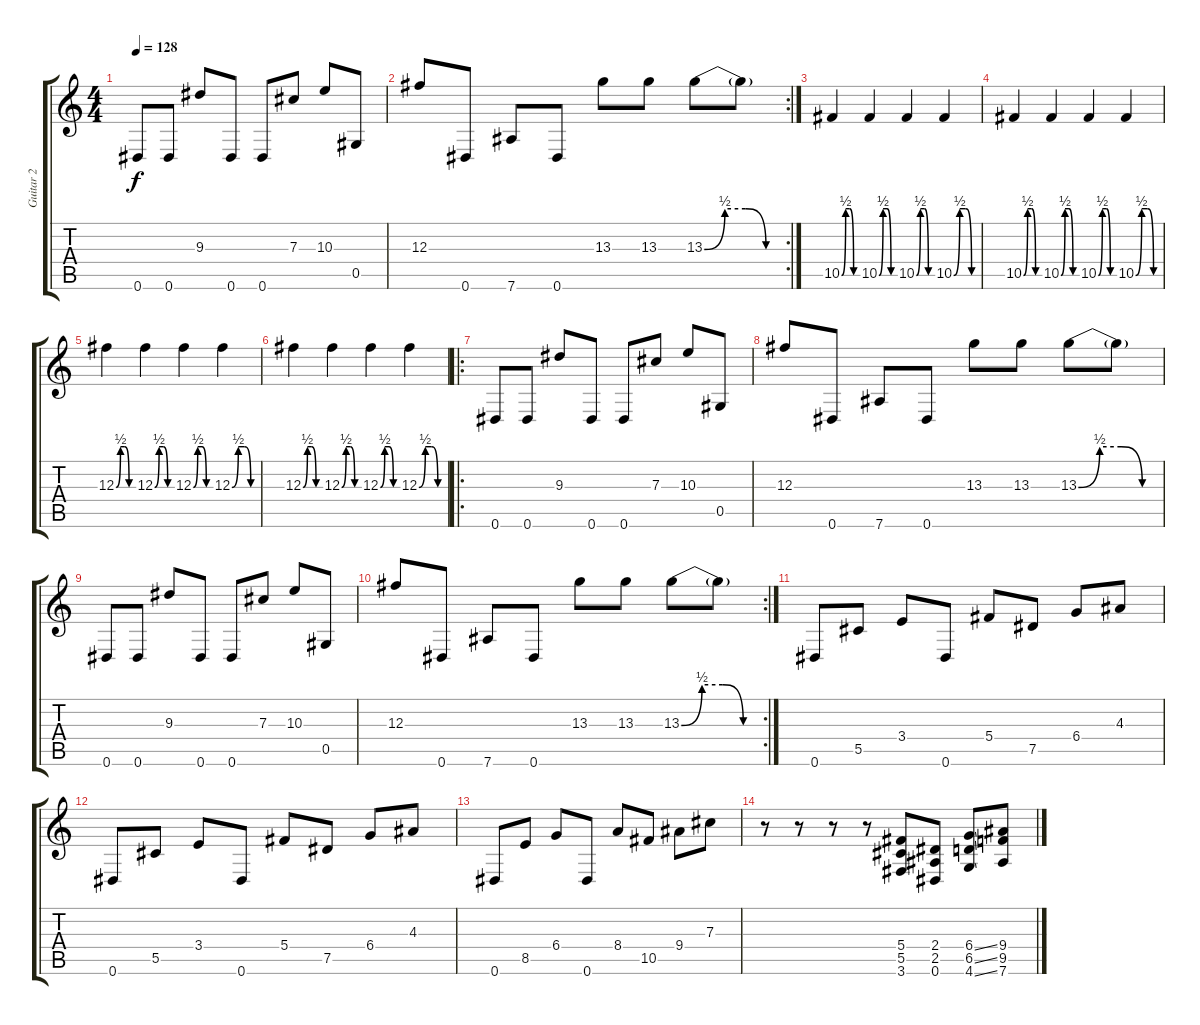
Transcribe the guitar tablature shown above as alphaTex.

\track ("Guitar 2" "Guitar 2") {instrument distortionguitar}
\staff {score tabs}
\tuning (Eb4 Bb3 Gb3 Db3 Ab2 Eb2) {hide}
\ts (4 4)
\tempo 128
\clef g2
\ks c
0.6.8{dy f} 0.6.8 9.3.8 0.6.8 0.6.8 7.3.8 10.3.8 0.5.8 |
\rc 2
12.3.8 0.6.8 7.6.8 0.6.8 13.3.8 13.3.8 13.3{be (custom 0 0 15 2 30 2 45 0 60 0)}.8 13.3{t}.8 |
10.5{be (custom 0 0 15 2 30 2 45 0 60 0)}.4 10.5{be (custom 0 0 15 2 30 2 45 0 60 0)}.4 10.5{be (custom 0 0 15 2 30 2 45 0 60 0)}.4 10.5{be (custom 0 0 15 2 30 2 45 0 60 0)}.4 |
10.5{be (custom 0 0 15 2 30 2 45 0 60 0)}.4 10.5{be (custom 0 0 15 2 30 2 45 0 60 0)}.4 10.5{be (custom 0 0 15 2 30 2 45 0 60 0)}.4 10.5{be (custom 0 0 15 2 30 2 45 0 60 0)}.4 |
12.3{be (custom 0 0 15 2 30 2 45 0 60 0)}.4 12.3{be (custom 0 0 15 2 30 2 45 0 60 0)}.4 12.3{be (custom 0 0 15 2 30 2 45 0 60 0)}.4 12.3{be (custom 0 0 15 2 30 2 45 0 60 0)}.4 |
12.3{be (custom 0 0 15 2 30 2 45 0 60 0)}.4 12.3{be (custom 0 0 15 2 30 2 45 0 60 0)}.4 12.3{be (custom 0 0 15 2 30 2 45 0 60 0)}.4 12.3{be (custom 0 0 15 2 30 2 45 0 60 0)}.4 |
\ro
0.6.8 0.6.8 9.3.8 0.6.8 0.6.8 7.3.8 10.3.8 0.5.8 |
12.3.8 0.6.8 7.6.8 0.6.8 13.3.8 13.3.8 13.3{be (custom 0 0 15 2 30 2 45 0 60 0)}.8 13.3{t}.8 |
0.6.8 0.6.8 9.3.8 0.6.8 0.6.8 7.3.8 10.3.8 0.5.8 |
\rc 2
12.3.8 0.6.8 7.6.8 0.6.8 13.3.8 13.3.8 13.3{be (custom 0 0 15 2 30 2 45 0 60 0)}.8 13.3{t}.8 |
0.6.8 5.5.8 3.4.8 0.6.8 5.4.8 7.5.8 6.4.8 4.3.8 |
0.6.8 5.5.8 3.4.8 0.6.8 5.4.8 7.5.8 6.4.8 4.3.8 |
0.6.8 8.5.8 6.4.8 0.6.8 8.4.8 10.5.8 9.4.8 7.3.8 |
r.8 r.8 r.8 r.8 (5.4 5.5 3.6).8 (2.4 2.5 0.6).8 (6.4{ss} 6.5{ss} 4.6{ss}).8 (9.4 9.5 7.6).8
